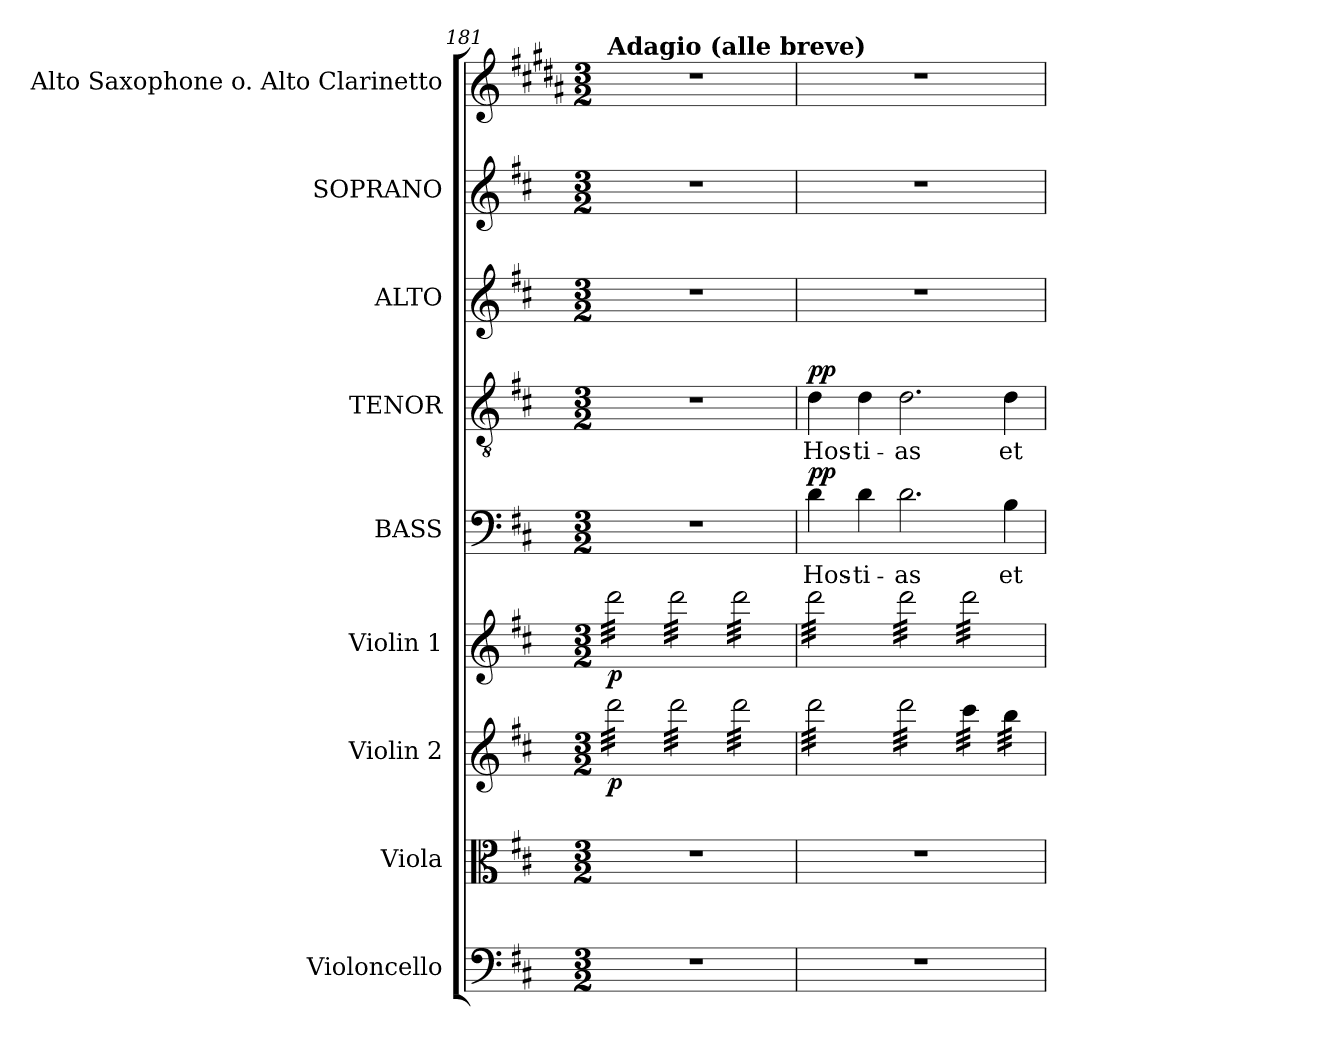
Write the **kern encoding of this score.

**kern	**kern	**kern	**dynam	**kern	**dynam	**kern	**text	**dynam	**kern	**text	**dynam	**kern	**kern	**kern
*part9	*part8	*part7	*part7	*part6	*part6	*part5	*part5	*part5	*part4	*part4	*part4	*part3	*part2	*part1
*staff9	*staff8	*staff7	*staff7	*staff6	*staff6	*staff5	*staff5	*staff5	*staff4	*staff4	*staff4	*staff3	*staff2	*staff1
*I"Violoncello	*I"Viola	*I"Violin 2	*	*I"Violin 1	*	*I"BASS	*	*	*I"TENOR	*	*	*I"ALTO	*I"SOPRANO	*I"Alto Saxophone o. Alto Clarinetto
*I'Vc.	*I'Vla.	*I'Vln. 2	*	*I'Vln. 1	*	*I'B.	*	*	*I'T.	*	*	*I'A.	*I'S.	*I'Alto Sax. o. Alto Clar.
!!LO:PB:g=z
*clefF4	*clefC3	*clefG2	*	*clefG2	*	*clefF4	*	*	*clefGv2	*	*	*clefG2	*clefG2	*clefG2
*	*	*	*	*	*	*	*	*	*ITrd7c12	*	*	*	*	*ITrd5c9
*k[f#c#]	*k[f#c#]	*k[f#c#]	*	*k[f#c#]	*	*k[f#c#]	*	*	*k[f#c#]	*	*	*k[f#c#]	*k[f#c#]	*k[f#c#]
*b:	*b:	*b:	*	*b:	*	*b:	*	*	*b:	*	*	*b:	*b:	*b:
*M3/2	*M3/2	*M3/2	*	*M3/2	*	*M3/2	*	*	*M3/2	*	*	*M3/2	*M3/2	*M3/2
*MM60	*MM60	*MM60	*	*MM60	*	*MM60	*	*	*MM60	*	*	*MM60	*MM60	*MM60
=181	=181	=181	=181	=181	=181	=181	=181	=181	=181	=181	=181	=181	=181	=181
!	!	!	!	!	!	!	!	!	!	!	!	!	!	!LO:TX:a:B:t=Adagio (alle breve)
!	!	!	!	!LO:TX:a:B:t=Adagio (alle breve)	!	!	!	!	!	!	!	!	!	!
!LO:N:vis=1	!LO:N:vis=1	!	!	!	!	!LO:N:vis=1	!	!	!LO:N:vis=1	!	!	!LO:N:vis=1	!LO:N:vis=1	!LO:N:vis=1
*	*	*tremolo	*	*	*	*	*	*	*	*	*	*	*	*
*	*	*	*	*tremolo	*	*	*	*	*	*	*	*	*	*
1.r	1.r	32dddi\LLL	p	32dddi\LLL	p	1.r	.	.	1.r	.	.	1.r	1.r	1.r
.	.	32dddi\	.	32dddi\	.	.	.	.	.	.	.	.	.	.
.	.	32dddi\	.	32dddi\	.	.	.	.	.	.	.	.	.	.
.	.	32dddi\	.	32dddi\	.	.	.	.	.	.	.	.	.	.
.	.	32dddi\	.	32dddi\	.	.	.	.	.	.	.	.	.	.
.	.	32dddi\	.	32dddi\	.	.	.	.	.	.	.	.	.	.
.	.	32dddi\	.	32dddi\	.	.	.	.	.	.	.	.	.	.
.	.	32dddi\	.	32dddi\	.	.	.	.	.	.	.	.	.	.
.	.	32dddi\	.	32dddi\	.	.	.	.	.	.	.	.	.	.
.	.	32dddi\	.	32dddi\	.	.	.	.	.	.	.	.	.	.
.	.	32dddi\	.	32dddi\	.	.	.	.	.	.	.	.	.	.
.	.	32dddi\	.	32dddi\	.	.	.	.	.	.	.	.	.	.
.	.	32dddi\	.	32dddi\	.	.	.	.	.	.	.	.	.	.
.	.	32dddi\	.	32dddi\	.	.	.	.	.	.	.	.	.	.
.	.	32dddi\	.	32dddi\	.	.	.	.	.	.	.	.	.	.
.	.	32dddi\JJJ	.	32dddi\JJJ	.	.	.	.	.	.	.	.	.	.
.	.	32dddi\LLL	.	32dddi\LLL	.	.	.	.	.	.	.	.	.	.
.	.	32dddi\	.	32dddi\	.	.	.	.	.	.	.	.	.	.
.	.	32dddi\	.	32dddi\	.	.	.	.	.	.	.	.	.	.
.	.	32dddi\	.	32dddi\	.	.	.	.	.	.	.	.	.	.
.	.	32dddi\	.	32dddi\	.	.	.	.	.	.	.	.	.	.
.	.	32dddi\	.	32dddi\	.	.	.	.	.	.	.	.	.	.
.	.	32dddi\	.	32dddi\	.	.	.	.	.	.	.	.	.	.
.	.	32dddi\	.	32dddi\	.	.	.	.	.	.	.	.	.	.
.	.	32dddi\	.	32dddi\	.	.	.	.	.	.	.	.	.	.
.	.	32dddi\	.	32dddi\	.	.	.	.	.	.	.	.	.	.
.	.	32dddi\	.	32dddi\	.	.	.	.	.	.	.	.	.	.
.	.	32dddi\	.	32dddi\	.	.	.	.	.	.	.	.	.	.
.	.	32dddi\	.	32dddi\	.	.	.	.	.	.	.	.	.	.
.	.	32dddi\	.	32dddi\	.	.	.	.	.	.	.	.	.	.
.	.	32dddi\	.	32dddi\	.	.	.	.	.	.	.	.	.	.
.	.	32dddi\JJJ	.	32dddi\JJJ	.	.	.	.	.	.	.	.	.	.
.	.	32dddi\LLL	.	32dddi\LLL	.	.	.	.	.	.	.	.	.	.
.	.	32dddi\	.	32dddi\	.	.	.	.	.	.	.	.	.	.
.	.	32dddi\	.	32dddi\	.	.	.	.	.	.	.	.	.	.
.	.	32dddi\	.	32dddi\	.	.	.	.	.	.	.	.	.	.
.	.	32dddi\	.	32dddi\	.	.	.	.	.	.	.	.	.	.
.	.	32dddi\	.	32dddi\	.	.	.	.	.	.	.	.	.	.
.	.	32dddi\	.	32dddi\	.	.	.	.	.	.	.	.	.	.
.	.	32dddi\	.	32dddi\	.	.	.	.	.	.	.	.	.	.
.	.	32dddi\	.	32dddi\	.	.	.	.	.	.	.	.	.	.
.	.	32dddi\	.	32dddi\	.	.	.	.	.	.	.	.	.	.
.	.	32dddi\	.	32dddi\	.	.	.	.	.	.	.	.	.	.
.	.	32dddi\	.	32dddi\	.	.	.	.	.	.	.	.	.	.
.	.	32dddi\	.	32dddi\	.	.	.	.	.	.	.	.	.	.
.	.	32dddi\	.	32dddi\	.	.	.	.	.	.	.	.	.	.
.	.	32dddi\	.	32dddi\	.	.	.	.	.	.	.	.	.	.
.	.	32dddi\JJJ	.	32dddi\JJJ	.	.	.	.	.	.	.	.	.	.
=182	=182	=182	=182	=182	=182	=182	=182	=182	=182	=182	=182	=182	=182	=182
!LO:N:vis=1	!LO:N:vis=1	!	!	!	!	!	!	!	!	!	!	!	!	!
!	!	!	!	!	!	!	!LO:LY:b:color=#000000	!	!	!	!	!	!	!
!	!	!	!	!	!	!	!	!	!	!LO:LY:b:color=#000000	!	!LO:N:vis=1	!LO:N:vis=1	!LO:N:vis=1
1.r	1.r	32dddi\LLL	.	32dddi\LLL	.	4di\	Hos-	pp	4Di\	Hos-	pp	1.r	1.r	1.r
.	.	32dddi\	.	32dddi\	.	.	.	.	.	.	.	.	.	.
.	.	32dddi\	.	32dddi\	.	.	.	.	.	.	.	.	.	.
.	.	32dddi\	.	32dddi\	.	.	.	.	.	.	.	.	.	.
.	.	32dddi\	.	32dddi\	.	.	.	.	.	.	.	.	.	.
.	.	32dddi\	.	32dddi\	.	.	.	.	.	.	.	.	.	.
.	.	32dddi\	.	32dddi\	.	.	.	.	.	.	.	.	.	.
.	.	32dddi\	.	32dddi\	.	.	.	.	.	.	.	.	.	.
!	!	!	!	!	!	!	!LO:LY:b:color=#000000	!	!	!	!	!	!	!
!	!	!	!	!	!	!	!	!	!	!LO:LY:b:color=#000000	!	!	!	!
.	.	32dddi\	.	32dddi\	.	4di\	-ti-	.	4Di\	-ti-	.	.	.	.
.	.	32dddi\	.	32dddi\	.	.	.	.	.	.	.	.	.	.
.	.	32dddi\	.	32dddi\	.	.	.	.	.	.	.	.	.	.
.	.	32dddi\	.	32dddi\	.	.	.	.	.	.	.	.	.	.
.	.	32dddi\	.	32dddi\	.	.	.	.	.	.	.	.	.	.
.	.	32dddi\	.	32dddi\	.	.	.	.	.	.	.	.	.	.
.	.	32dddi\	.	32dddi\	.	.	.	.	.	.	.	.	.	.
.	.	32dddi\JJJ	.	32dddi\JJJ	.	.	.	.	.	.	.	.	.	.
!	!	!	!	!	!	!	!LO:LY:b:color=#000000	!	!	!	!	!	!	!
!	!	!	!	!	!	!	!	!	!	!LO:LY:b:color=#000000	!	!	!	!
.	.	32dddi\LLL	.	32dddi\LLL	.	2.di\	-as	.	2.Di\	-as	.	.	.	.
.	.	32dddi\	.	32dddi\	.	.	.	.	.	.	.	.	.	.
.	.	32dddi\	.	32dddi\	.	.	.	.	.	.	.	.	.	.
.	.	32dddi\	.	32dddi\	.	.	.	.	.	.	.	.	.	.
.	.	32dddi\	.	32dddi\	.	.	.	.	.	.	.	.	.	.
.	.	32dddi\	.	32dddi\	.	.	.	.	.	.	.	.	.	.
.	.	32dddi\	.	32dddi\	.	.	.	.	.	.	.	.	.	.
.	.	32dddi\	.	32dddi\	.	.	.	.	.	.	.	.	.	.
.	.	32dddi\	.	32dddi\	.	.	.	.	.	.	.	.	.	.
.	.	32dddi\	.	32dddi\	.	.	.	.	.	.	.	.	.	.
.	.	32dddi\	.	32dddi\	.	.	.	.	.	.	.	.	.	.
.	.	32dddi\	.	32dddi\	.	.	.	.	.	.	.	.	.	.
.	.	32dddi\	.	32dddi\	.	.	.	.	.	.	.	.	.	.
.	.	32dddi\	.	32dddi\	.	.	.	.	.	.	.	.	.	.
.	.	32dddi\	.	32dddi\	.	.	.	.	.	.	.	.	.	.
.	.	32dddi\JJJ	.	32dddi\JJJ	.	.	.	.	.	.	.	.	.	.
.	.	32ccc#i\LLL	.	32dddi\LLL	.	.	.	.	.	.	.	.	.	.
.	.	32ccc#i\	.	32dddi\	.	.	.	.	.	.	.	.	.	.
.	.	32ccc#i\	.	32dddi\	.	.	.	.	.	.	.	.	.	.
.	.	32ccc#i\	.	32dddi\	.	.	.	.	.	.	.	.	.	.
.	.	32ccc#i\	.	32dddi\	.	.	.	.	.	.	.	.	.	.
.	.	32ccc#i\	.	32dddi\	.	.	.	.	.	.	.	.	.	.
.	.	32ccc#i\	.	32dddi\	.	.	.	.	.	.	.	.	.	.
.	.	32ccc#i\JJJ	.	32dddi\	.	.	.	.	.	.	.	.	.	.
!	!	!	!	!	!	!	!LO:LY:b:color=#000000	!	!	!	!	!	!	!
!	!	!	!	!	!	!	!	!	!	!LO:LY:b:color=#000000	!	!	!	!
.	.	32bbi\LLL	.	32dddi\	.	4Bi\	et	.	4Di\	et	.	.	.	.
.	.	32bbi\	.	32dddi\	.	.	.	.	.	.	.	.	.	.
.	.	32bbi\	.	32dddi\	.	.	.	.	.	.	.	.	.	.
.	.	32bbi\	.	32dddi\	.	.	.	.	.	.	.	.	.	.
.	.	32bbi\	.	32dddi\	.	.	.	.	.	.	.	.	.	.
.	.	32bbi\	.	32dddi\	.	.	.	.	.	.	.	.	.	.
.	.	32bbi\	.	32dddi\	.	.	.	.	.	.	.	.	.	.
.	.	32bbi\JJJ	.	32dddi\JJJ	.	.	.	.	.	.	.	.	.	.
*	*	*	*	*Xtremolo	*	*	*	*	*	*	*	*	*	*
*	*	*Xtremolo	*	*	*	*	*	*	*	*	*	*	*	*
=	=	=	=	=	=	=	=	=	=	=	=	=	=	=
*-	*-	*-	*-	*-	*-	*-	*-	*-	*-	*-	*-	*-	*-	*-
